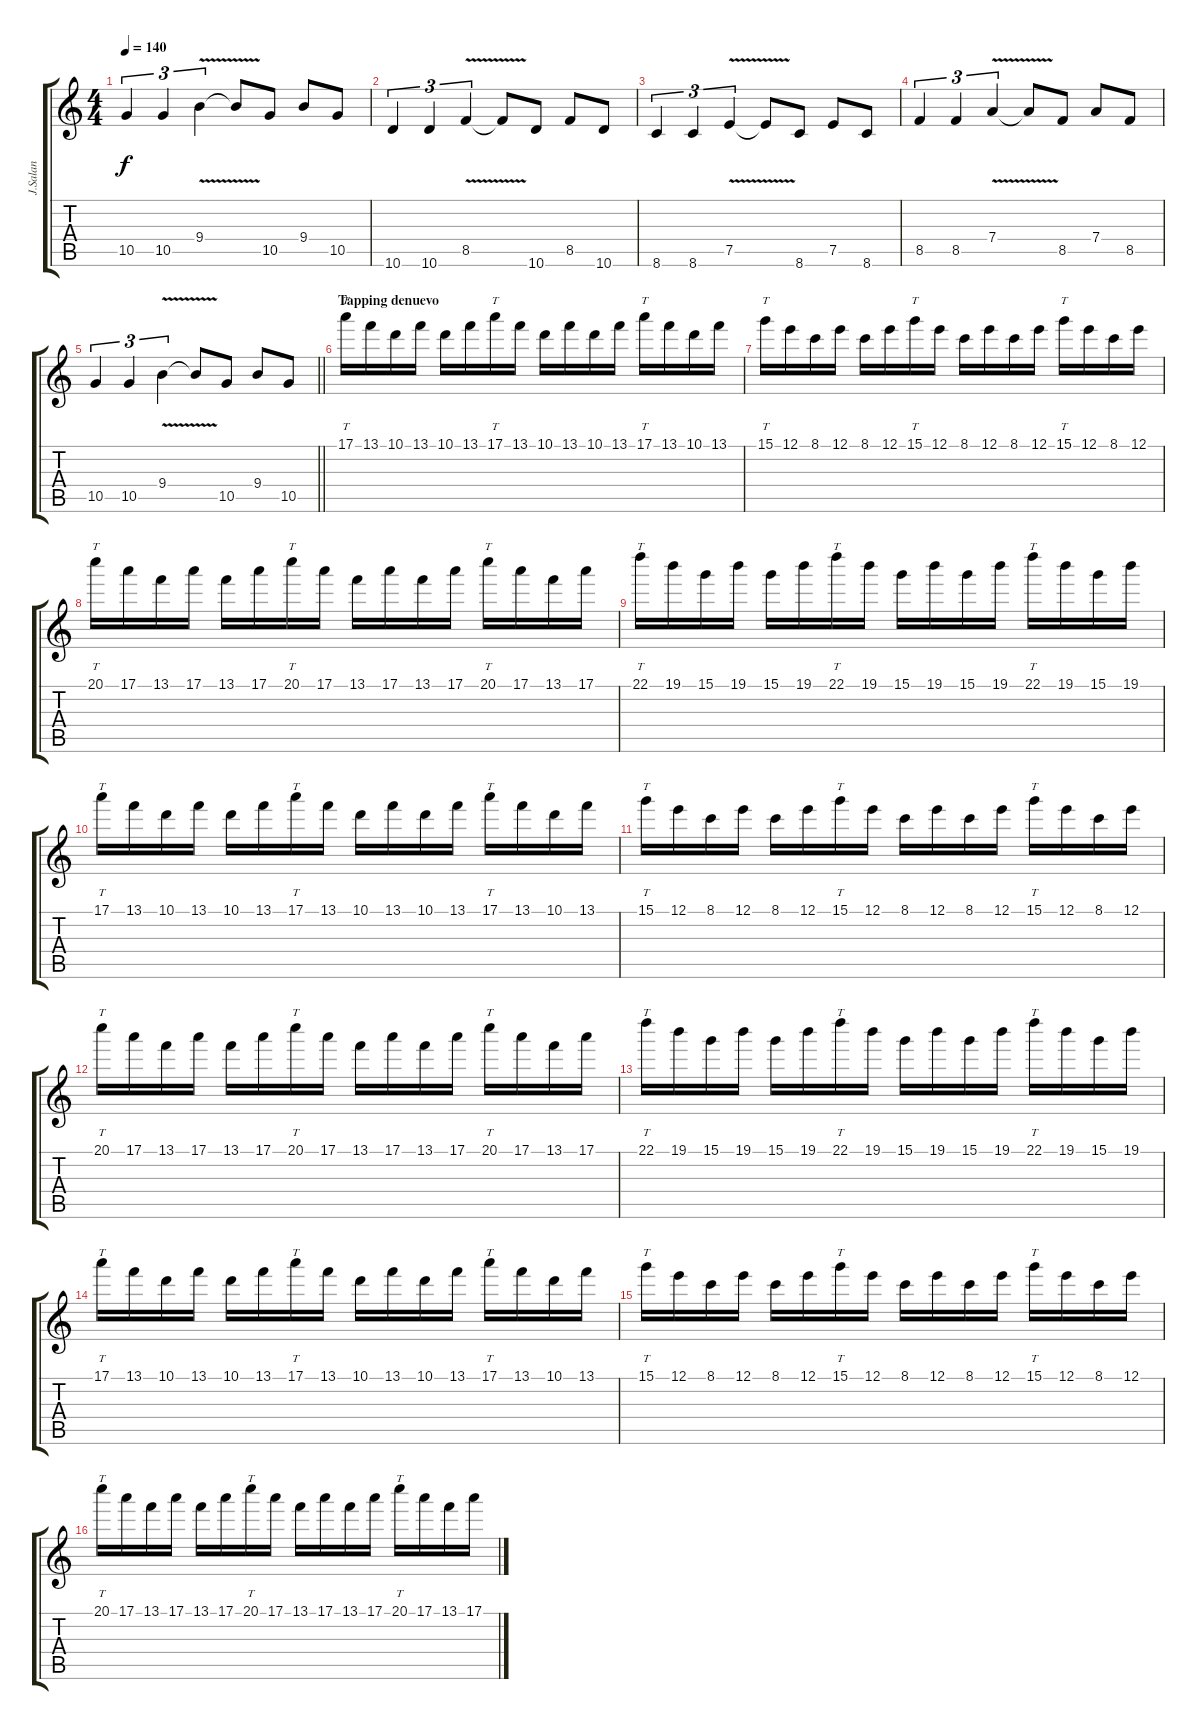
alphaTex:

\track ("J.Salan" "J.Salan") {instrument overdrivenguitar}
\staff {score tabs}
\tuning (E4 B3 G3 D3 A2 E2) {hide}
\ts (4 4)
\tempo 140
\clef g2
\ks c
10.5.4{tu (3 2) dy f} 10.5.4{tu (3 2)} 9.4{v}.4{tu (3 2)} 9.4{t}.8 10.5.8 9.4.8 10.5.8 |
10.6.4{tu (3 2)} 10.6.4{tu (3 2)} 8.5{v}.4{tu (3 2)} 8.5{t}.8 10.6.8 8.5.8 10.6.8 |
8.6.4{tu (3 2)} 8.6.4{tu (3 2)} 7.5{v}.4{tu (3 2)} 7.5{t}.8 8.6.8 7.5.8 8.6.8 |
8.5.4{tu (3 2)} 8.5.4{tu (3 2)} 7.4{v}.4{tu (3 2)} 7.4{t}.8 8.5.8 7.4.8 8.5.8 |
\barLineRight lightlight
10.5.4{tu (3 2)} 10.5.4{tu (3 2)} 9.4{v}.4{tu (3 2)} 9.4{t}.8 10.5.8 9.4.8 10.5.8 |
\section ("" "Tapping denuevo")
17.1.16{tt} 13.1.16 10.1.16 13.1.16 10.1.16 13.1.16 17.1.16{tt} 13.1.16 10.1.16 13.1.16 10.1.16 13.1.16 17.1.16{tt} 13.1.16 10.1.16 13.1.16 |
15.1.16{tt} 12.1.16 8.1.16 12.1.16 8.1.16 12.1.16 15.1.16{tt} 12.1.16 8.1.16 12.1.16 8.1.16 12.1.16 15.1.16{tt} 12.1.16 8.1.16 12.1.16 |
20.1.16{tt} 17.1.16 13.1.16 17.1.16 13.1.16 17.1.16 20.1.16{tt} 17.1.16 13.1.16 17.1.16 13.1.16 17.1.16 20.1.16{tt} 17.1.16 13.1.16 17.1.16 |
22.1.16{tt} 19.1.16 15.1.16 19.1.16 15.1.16 19.1.16 22.1.16{tt} 19.1.16 15.1.16 19.1.16 15.1.16 19.1.16 22.1.16{tt} 19.1.16 15.1.16 19.1.16 |
17.1.16{tt} 13.1.16 10.1.16 13.1.16 10.1.16 13.1.16 17.1.16{tt} 13.1.16 10.1.16 13.1.16 10.1.16 13.1.16 17.1.16{tt} 13.1.16 10.1.16 13.1.16 |
15.1.16{tt} 12.1.16 8.1.16 12.1.16 8.1.16 12.1.16 15.1.16{tt} 12.1.16 8.1.16 12.1.16 8.1.16 12.1.16 15.1.16{tt} 12.1.16 8.1.16 12.1.16 |
20.1.16{tt} 17.1.16 13.1.16 17.1.16 13.1.16 17.1.16 20.1.16{tt} 17.1.16 13.1.16 17.1.16 13.1.16 17.1.16 20.1.16{tt} 17.1.16 13.1.16 17.1.16 |
22.1.16{tt} 19.1.16 15.1.16 19.1.16 15.1.16 19.1.16 22.1.16{tt} 19.1.16 15.1.16 19.1.16 15.1.16 19.1.16 22.1.16{tt} 19.1.16 15.1.16 19.1.16 |
17.1.16{tt} 13.1.16 10.1.16 13.1.16 10.1.16 13.1.16 17.1.16{tt} 13.1.16 10.1.16 13.1.16 10.1.16 13.1.16 17.1.16{tt} 13.1.16 10.1.16 13.1.16 |
15.1.16{tt} 12.1.16 8.1.16 12.1.16 8.1.16 12.1.16 15.1.16{tt} 12.1.16 8.1.16 12.1.16 8.1.16 12.1.16 15.1.16{tt} 12.1.16 8.1.16 12.1.16 |
20.1.16{tt} 17.1.16 13.1.16 17.1.16 13.1.16 17.1.16 20.1.16{tt} 17.1.16 13.1.16 17.1.16 13.1.16 17.1.16 20.1.16{tt} 17.1.16 13.1.16 17.1.16
